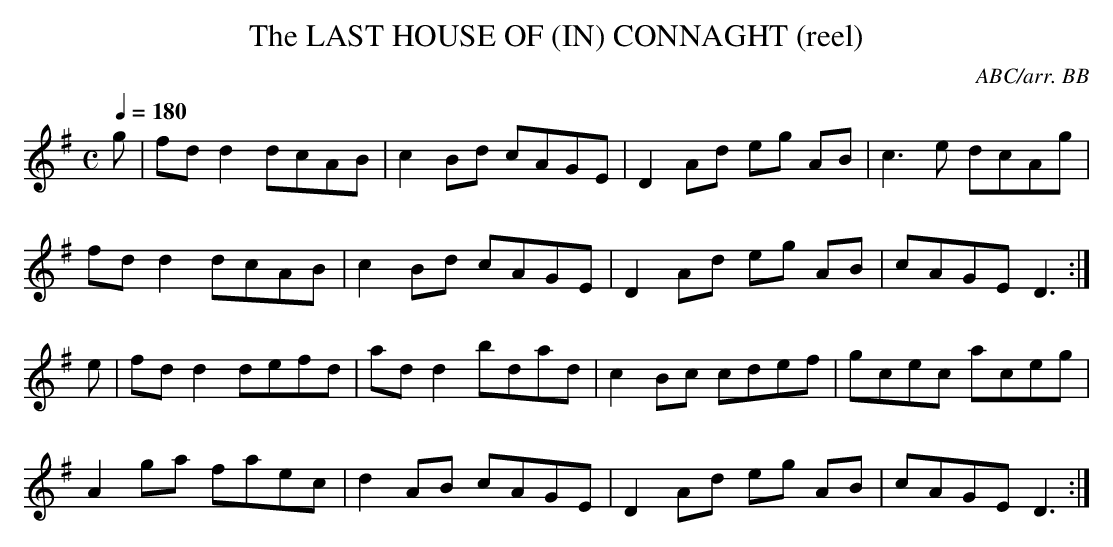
X:1
T:LAST HOUSE OF (IN) CONNAGHT (reel), The
C:ABC/arr. BB
"Dinny O'Brien's".
Q:1/4=180
L:1/8
M:C
K:Dmix
g|fd d2 dcAB|c2Bd cAGE|D2Ad eg AB|c3e dcAg|
fd d2 dcAB|c2Bd cAGE|D2Ad eg AB|cAGE D3:|
e|fd d2 defd|ad d2 bdad|c2Bc cdef|gcec aceg|
A2 ga faec|d2AB cAGE|D2Ad eg AB|cAGE D3:|
